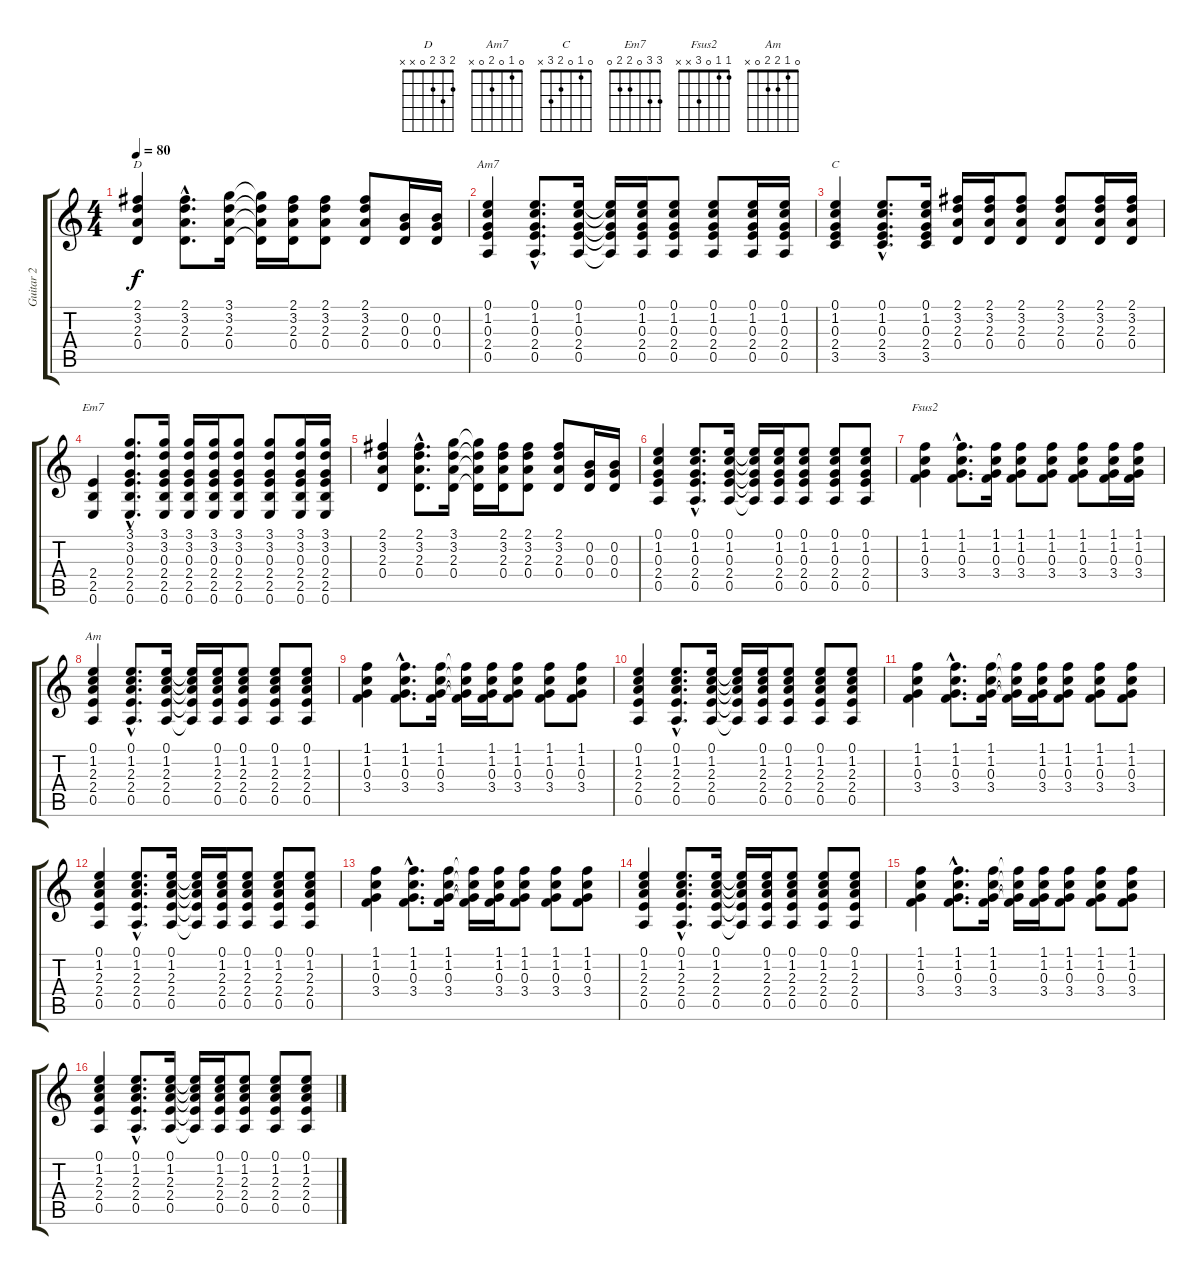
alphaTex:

\track ("Guitar 2" "Guitar 2") {instrument overdrivenguitar}
\staff {score tabs}
\tuning (E4 B3 G3 D3 A2 E2) {hide}
\chord ("D" 2 3 2 0 x x)
\chord ("Am7" 0 1 0 2 0 x)
\chord ("C" 0 1 0 2 3 x)
\chord ("Em7" 3 3 0 2 2 0)
\chord ("Fsus2" 1 1 0 3 x x)
\chord ("Am" 0 1 2 2 0 x)
\ts (4 4)
\tempo 80
\clef g2
\ks c
(2.1 3.2 2.3 0.4).4{ch "D" dy f} (2.1{hac} 3.2{hac} 2.3{hac} 0.4{hac}).8{d} (3.1 3.2 2.3 0.4).16 (3.1{t} 3.2{t} 2.3{t} 0.4{t}).16 (2.1 3.2 2.3 0.4).16 (2.1 3.2 2.3 0.4).8 (2.1 3.2 2.3 0.4).8 (0.2 0.3 0.4).16 (0.2 0.3 0.4).16 |
(0.1 1.2 0.3 2.4 0.5).4{ch "Am7"} (0.1{hac} 1.2{hac} 0.3{hac} 2.4{hac} 0.5{hac}).8{d} (0.1 1.2 0.3 2.4 0.5).16 (0.1{t} 1.2{t} 0.3{t} 2.4{t} 0.5{t}).16 (0.1 1.2 0.3 2.4 0.5).16 (0.1 1.2 0.3 2.4 0.5).8 (0.1 1.2 0.3 2.4 0.5).8 (0.1 1.2 0.3 2.4 0.5).16 (0.1 1.2 0.3 2.4 0.5).16 |
(0.1 1.2 0.3 2.4 3.5).4{ch "C"} (0.1{hac} 1.2{hac} 0.3{hac} 2.4{hac} 3.5{hac}).8{d} (0.1 1.2 0.3 2.4 3.5).16 (2.1 3.2 2.3 0.4).16 (2.1 3.2 2.3 0.4).16 (2.1 3.2 2.3 0.4).8 (2.1 3.2 2.3 0.4).8 (2.1 3.2 2.3 0.4).16 (2.1 3.2 2.3 0.4).16 |
(2.4 2.5 0.6).4{ch "Em7"} (3.1{hac} 3.2{hac} 0.3{hac} 2.4{hac} 2.5{hac} 0.6{hac}).8{d} (3.1 3.2 0.3 2.4 2.5 0.6).16 (3.1 3.2 0.3 2.4 2.5 0.6).16 (3.1 3.2 0.3 2.4 2.5 0.6).16 (3.1 3.2 0.3 2.4 2.5 0.6).8 (3.1 3.2 0.3 2.4 2.5 0.6).8 (3.1 3.2 0.3 2.4 2.5 0.6).16 (3.1 3.2 0.3 2.4 2.5 0.6).16 |
(2.1 3.2 2.3 0.4).4 (2.1{hac} 3.2{hac} 2.3{hac} 0.4{hac}).8{d} (3.1 3.2 2.3 0.4).16 (3.1{t} 3.2{t} 2.3{t} 0.4{t}).16 (2.1 3.2 2.3 0.4).16 (2.1 3.2 2.3 0.4).8 (2.1 3.2 2.3 0.4).8 (0.2 0.3 0.4).16 (0.2 0.3 0.4).16 |
(0.1 1.2 0.3 2.4 0.5).4 (0.1{hac} 1.2{hac} 0.3{hac} 2.4{hac} 0.5{hac}).8{d} (0.1 1.2 0.3 2.4 0.5).16 (0.1{t} 1.2{t} 0.3{t} 2.4{t} 0.5{t}).16 (0.1 1.2 0.3 2.4 0.5).16 (0.1 1.2 0.3 2.4 0.5).8 (0.1 1.2 0.3 2.4 0.5).8 (0.1 1.2 0.3 2.4 0.5).8 |
(1.1 1.2 0.3 3.4).4{ch "Fsus2"} (1.1{hac} 1.2{hac} 0.3{hac} 3.4{hac}).8{d} (1.1 1.2 0.3 3.4).16 (1.1 1.2 0.3 3.4).8 (1.1 1.2 0.3 3.4).8 (1.1 1.2 0.3 3.4).8 (1.1 1.2 0.3 3.4).16 (1.1 1.2 0.3 3.4).16 |
(0.1 1.2 2.3 2.4 0.5).4{ch "Am"} (0.1{hac} 1.2{hac} 2.3{hac} 2.4{hac} 0.5{hac}).8{d} (0.1 1.2 2.3 2.4 0.5).16 (0.1{t} 1.2{t} 2.3{t} 2.4{t} 0.5{t}).16 (0.1 1.2 2.3 2.4 0.5).16 (0.1 1.2 2.3 2.4 0.5).8 (0.1 1.2 2.3 2.4 0.5).8 (0.1 1.2 2.3 2.4 0.5).8 |
(1.1 1.2 0.3 3.4).4 (1.1{hac} 1.2{hac} 0.3{hac} 3.4{hac}).8{d} (1.1 1.2 0.3 3.4).16 (1.1{t} 1.2{t} 0.3{t} 3.4{t}).16 (1.1 1.2 0.3 3.4).16 (1.1 1.2 0.3 3.4).8 (1.1 1.2 0.3 3.4).8 (1.1 1.2 0.3 3.4).8 |
(0.1 1.2 2.3 2.4 0.5).4 (0.1{hac} 1.2{hac} 2.3{hac} 2.4{hac} 0.5{hac}).8{d} (0.1 1.2 2.3 2.4 0.5).16 (0.1{t} 1.2{t} 2.3{t} 2.4{t} 0.5{t}).16 (0.1 1.2 2.3 2.4 0.5).16 (0.1 1.2 2.3 2.4 0.5).8 (0.1 1.2 2.3 2.4 0.5).8 (0.1 1.2 2.3 2.4 0.5).8 |
(1.1 1.2 0.3 3.4).4 (1.1{hac} 1.2{hac} 0.3{hac} 3.4{hac}).8{d} (1.1 1.2 0.3 3.4).16 (1.1{t} 1.2{t} 0.3{t} 3.4{t}).16 (1.1 1.2 0.3 3.4).16 (1.1 1.2 0.3 3.4).8 (1.1 1.2 0.3 3.4).8 (1.1 1.2 0.3 3.4).8 |
(0.1 1.2 2.3 2.4 0.5).4 (0.1{hac} 1.2{hac} 2.3{hac} 2.4{hac} 0.5{hac}).8{d} (0.1 1.2 2.3 2.4 0.5).16 (0.1{t} 1.2{t} 2.3{t} 2.4{t} 0.5{t}).16 (0.1 1.2 2.3 2.4 0.5).16 (0.1 1.2 2.3 2.4 0.5).8 (0.1 1.2 2.3 2.4 0.5).8 (0.1 1.2 2.3 2.4 0.5).8 |
(1.1 1.2 0.3 3.4).4 (1.1{hac} 1.2{hac} 0.3{hac} 3.4{hac}).8{d} (1.1 1.2 0.3 3.4).16 (1.1{t} 1.2{t} 0.3{t} 3.4{t}).16 (1.1 1.2 0.3 3.4).16 (1.1 1.2 0.3 3.4).8 (1.1 1.2 0.3 3.4).8 (1.1 1.2 0.3 3.4).8 |
(0.1 1.2 2.3 2.4 0.5).4 (0.1{hac} 1.2{hac} 2.3{hac} 2.4{hac} 0.5{hac}).8{d} (0.1 1.2 2.3 2.4 0.5).16 (0.1{t} 1.2{t} 2.3{t} 2.4{t} 0.5{t}).16 (0.1 1.2 2.3 2.4 0.5).16 (0.1 1.2 2.3 2.4 0.5).8 (0.1 1.2 2.3 2.4 0.5).8 (0.1 1.2 2.3 2.4 0.5).8 |
(1.1 1.2 0.3 3.4).4 (1.1{hac} 1.2{hac} 0.3{hac} 3.4{hac}).8{d} (1.1 1.2 0.3 3.4).16 (1.1{t} 1.2{t} 0.3{t} 3.4{t}).16 (1.1 1.2 0.3 3.4).16 (1.1 1.2 0.3 3.4).8 (1.1 1.2 0.3 3.4).8 (1.1 1.2 0.3 3.4).8 |
(0.1 1.2 2.3 2.4 0.5).4 (0.1{hac} 1.2{hac} 2.3{hac} 2.4{hac} 0.5{hac}).8{d} (0.1 1.2 2.3 2.4 0.5).16 (0.1{t} 1.2{t} 2.3{t} 2.4{t} 0.5{t}).16 (0.1 1.2 2.3 2.4 0.5).16 (0.1 1.2 2.3 2.4 0.5).8 (0.1 1.2 2.3 2.4 0.5).8 (0.1 1.2 2.3 2.4 0.5).8
